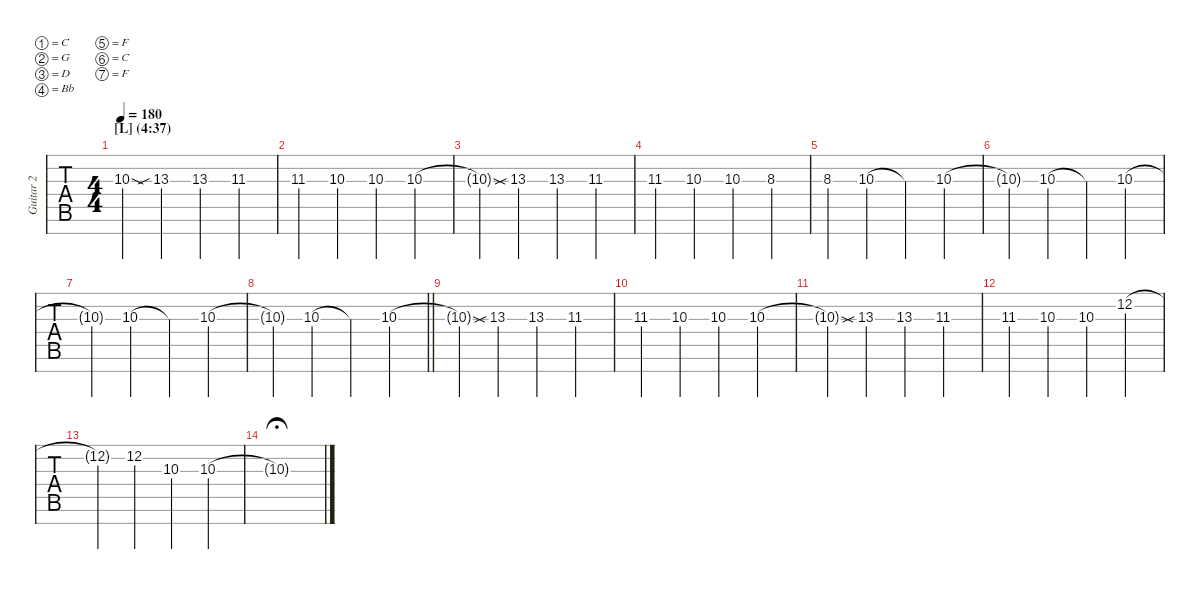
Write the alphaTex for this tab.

\defaultSystemsLayout 4
\hideDynamics
\bracketExtendMode nobrackets
\multiTrackTrackNamePolicy allsystems
\firstSystemTrackNameMode fullname
\otherSystemsTrackNameMode fullname
\otherSystemsTrackNameOrientation horizontal
\track ("Guitar 2" "Gtr. 2") {instrument overdrivenguitar}
\staff {tabs}
\tuning (C4 G3 D3 Bb2 F2 C2 F1)
\ts (4 4)
\section ("" "[L] (4:37)")
\scale
1.00072
\tempo 180
\accidentals auto
\clef g2
\ottava regular
\simile none
\ks c
10.3{sod t}.4{dy mf} 13.3{sib acc #}.4 13.3{acc #}.4 11.3{acc #}.4 |
\scale
1.00245 11.3{acc #}.4 10.3.4 10.3.4 10.3.4 |
\scale
0.999761 10.3{sod t}.4 13.3{sib acc #}.4 13.3{acc #}.4 11.3{acc #}.4 |
\scale
0.997069 11.3{acc #}.4 10.3.4 10.3.4 8.3{acc #}.4 |
\scale
0.999573 8.3{acc #}.4 10.3.4 10.3{t}.4 10.3.4 |
\scale
1.00131 10.3{t}.4 10.3.4 10.3{t}.4 10.3.4 |
\scale
1.00131 10.3{t}.4 10.3.4 10.3{t}.4 10.3.4 |
\scale
0.997808
\barLineRight lightlight
10.3{t}.4 10.3.4 10.3{t}.4 10.3.4 |
\scale
1.00072 10.3{sod t}.4 13.3{sib acc #}.4 13.3{acc #}.4 11.3{acc #}.4 |
\scale
1.00245 11.3{acc #}.4 10.3.4 10.3.4 10.3.4 |
\scale
1.00245 10.3{sod t}.4 13.3{sib acc #}.4 13.3{acc #}.4 11.3{acc #}.4 |
\scale
0.994377 11.3{acc #}.4 10.3.4 10.3.4 12.2.4 |
\scale
1.00113 12.2{t}.4 12.2.4 10.3.4 10.3.4 |
\scale
0.998874 10.3{t}.1{fermata (medium 0.5)}
